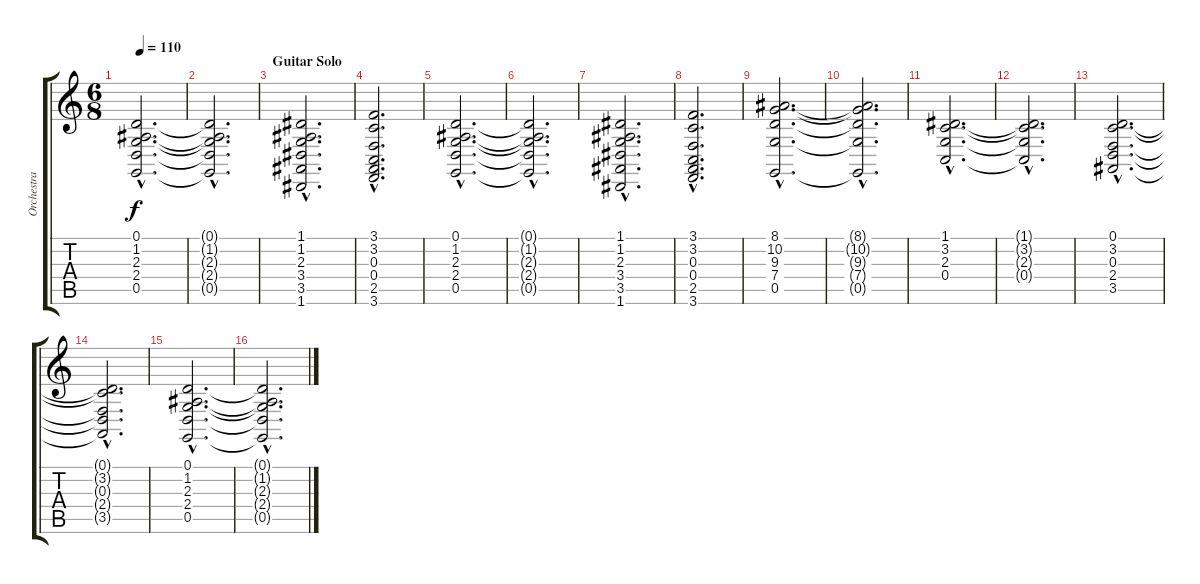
\track ("Orchestra" "Orchestra") {instrument stringensemble1}
\staff {score tabs}
\tuning (D4 A3 F3 C3 G2 D2) {hide}
\ts (6 8)
\tempo 110
\clef g2
\ks c
(0.1{hac} 1.2{hac} 2.3{hac} 2.4{hac} 0.5{hac}).2{d dy f} |
(0.1{hac t} 1.2{hac t} 2.3{hac t} 2.4{hac t} 0.5{hac t}).2{d} |
\section ("" "Guitar Solo")
(1.1{hac} 1.2{hac} 2.3{hac} 3.4{hac} 3.5{hac} 1.6{hac}).2{d} |
(3.1{hac} 3.2{hac} 0.3{hac} 0.4{hac} 2.5{hac} 3.6{hac}).2{d} |
(0.1{hac} 1.2{hac} 2.3{hac} 2.4{hac} 0.5{hac}).2{d} |
(0.1{hac t} 1.2{hac t} 2.3{hac t} 2.4{hac t} 0.5{hac t}).2{d} |
(1.1{hac} 1.2{hac} 2.3{hac} 3.4{hac} 3.5{hac} 1.6{hac}).2{d} |
(3.1{hac} 3.2{hac} 0.3{hac} 0.4{hac} 2.5{hac} 3.6{hac}).2{d} |
(8.1{hac} 10.2{hac} 9.3{hac} 7.4{hac} 0.5{hac}).2{d} |
(8.1{hac t} 10.2{hac t} 9.3{hac t} 7.4{hac t} 0.5{hac t}).2{d} |
(1.1{hac} 3.2{hac} 2.3{hac} 0.4{hac}).2{d} |
(1.1{hac t} 3.2{hac t} 2.3{hac t} 0.4{hac t}).2{d} |
(0.1{hac} 3.2{hac} 0.3{hac} 2.4{hac} 3.5{hac}).2{d} |
(0.1{hac t} 3.2{hac t} 0.3{hac t} 2.4{hac t} 3.5{hac t}).2{d} |
(0.1{hac} 1.2{hac} 2.3{hac} 2.4{hac} 0.5{hac}).2{d} |
(0.1{hac t} 1.2{hac t} 2.3{hac t} 2.4{hac t} 0.5{hac t}).2{d}
